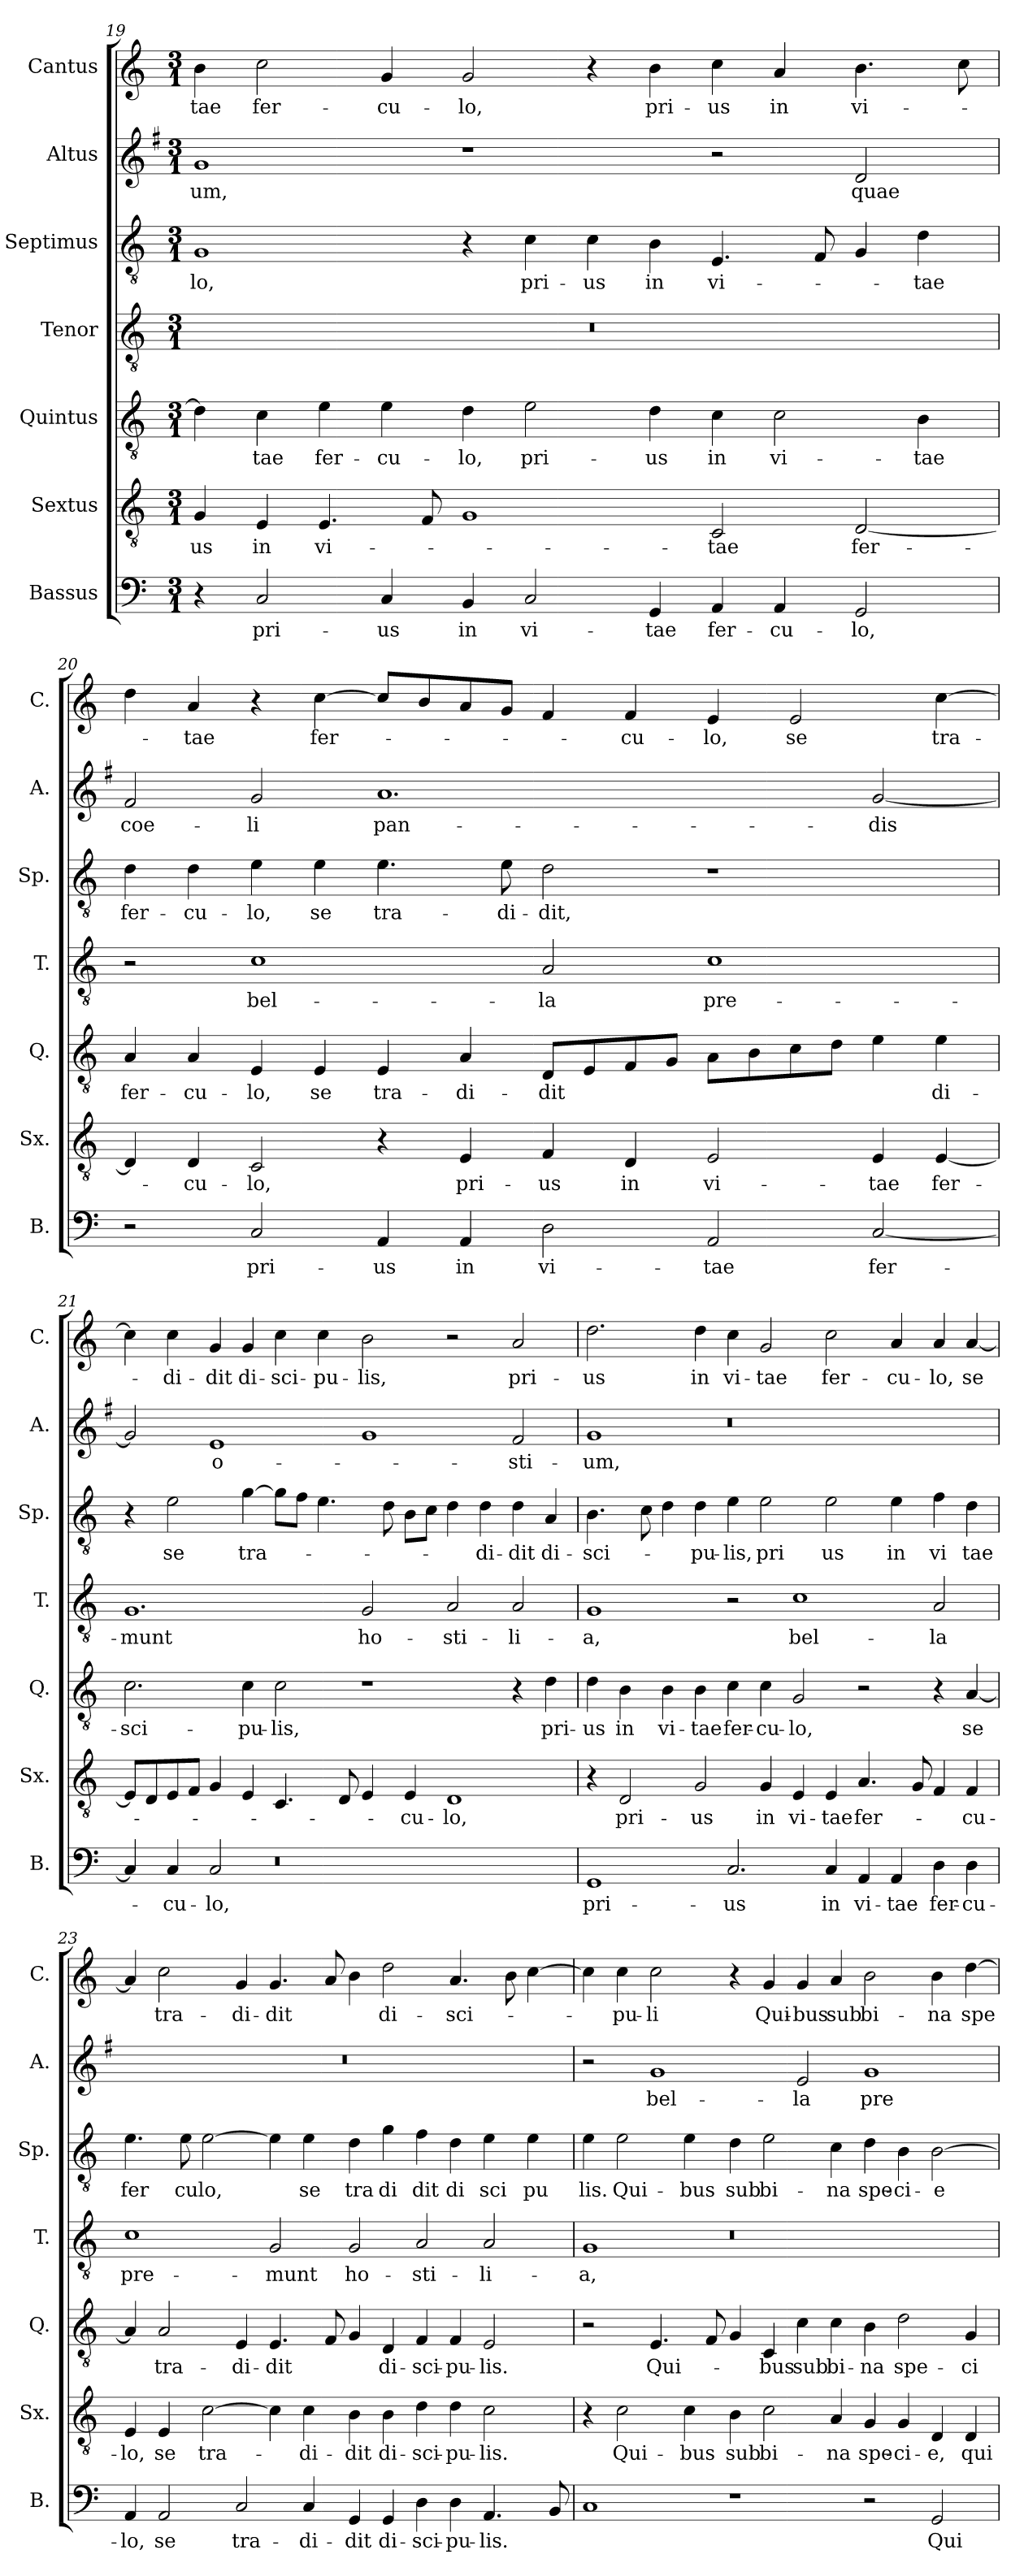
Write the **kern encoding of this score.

**kern	**text	**kern	**text	**kern	**text	**kern	**text	**kern	**text	**kern	**text	**kern	**text
*part7	*part7	*part6	*part6	*part5	*part5	*part4	*part4	*part3	*part3	*part2	*part2	*part1	*part1
*staff7	*staff7	*staff6	*staff6	*staff5	*staff5	*staff4	*staff4	*staff3	*staff3	*staff2	*staff2	*staff1	*staff1
*I"Bassus	*	*I"Sextus	*	*I"Quintus	*	*I"Tenor	*	*I"Septimus	*	*I"Altus	*	*I"Cantus	*
*I'B.	*	*I'Sx.	*	*I'Q.	*	*I'T.	*	*I'Sp.	*	*I'A.	*	*I'C.	*
*clefF4	*	*clefGv2	*	*clefGv2	*	*clefGv2	*	*clefGv2	*	*clefG2	*	*clefG2	*
*k[]	*	*k[]	*	*k[]	*	*k[]	*	*k[]	*	*k[f#]	*	*k[]	*
*M3/1	*	*M3/1	*	*M3/1	*	*M3/1	*	*M3/1	*	*M3/1	*	*M3/1	*
=19	=19	=19	=19	=19	=19	=19	=19	=19	=19	=19	=19	=19	=19
4r	.	4G/	-us	4d\]	.	0.r	.	1G	-lo,	1g	-um,	4b\	-tae
2C/	pri-	4E/	in	4c\	-tae	.	.	.	.	.	.	2cc\	fer-
.	.	4.E/	vi-	4e\	fer-	.	.	.	.	.	.	.	.
4C/	-us	.	.	4e\	-cu-	.	.	.	.	.	.	4g/	-cu-
.	.	8F/	.	.	.	.	.	.	.	.	.	.	.
4BB/	in	1G	.	4d\	-lo,	.	.	4r	.	1r	.	2g/	-lo,
2C/	vi-	.	.	2e\	pri-	.	.	4c\	pri-	.	.	.	.
.	.	.	.	.	.	.	.	4c\	-us	.	.	4r	.
4GG/	-tae	.	.	4d\	-us	.	.	4B\	in	.	.	4b\	pri-
4AA/	fer-	2C/	-tae	4c\	in	.	.	4.E/	vi-	2r	.	4cc\	-us
4AA/	-cu-	.	.	2c\	vi-	.	.	.	.	.	.	4a/	in
.	.	.	.	.	.	.	.	8F/	.	.	.	.	.
2GG/	-lo,	[2D/	fer-	.	.	.	.	4G/	.	2d/	quae	4.b\	vi-
.	.	.	.	4B\	-tae	.	.	4d\	-tae	.	.	.	.
.	.	.	.	.	.	.	.	.	.	.	.	8cc\	.
!!LO:LB:g=z
=20	=20	=20	=20	=20	=20	=20	=20	=20	=20	=20	=20	=20	=20
2r	.	4D/]	.	4A/	fer-	2r	.	4d\	fer-	2f#/	coe-	4dd\	.
.	.	4D/	-cu-	4A/	-cu-	.	.	4d\	-cu-	.	.	4a/	-tae
2C/	pri-	2C/	-lo,	4E/	-lo,	1c	bel-	4e\	-lo,	2g/	-li	4r	.
.	.	.	.	4E/	se	.	.	4e\	se	.	.	[4cc\	fer-
4AA/	-us	4r	.	4E/	tra-	.	.	4.e\	tra-	1.a	pan-	8cc/L]	.
.	.	.	.	.	.	.	.	.	.	.	.	8b/	.
4AA/	in	4E/	pri-	4A/	-di-	.	.	.	.	.	.	8a/	.
.	.	.	.	.	.	.	.	8e\	-di-	.	.	8g/J	.
2D\	vi-	4F/	-us	8D/L	-dit	2A/	-la	2d\	-dit,	.	.	4f/	.
.	.	.	.	8E/	.	.	.	.	.	.	.	.	.
.	.	4D/	in	8F/	.	.	.	.	.	.	.	4f/	-cu-
.	.	.	.	8G/J	.	.	.	.	.	.	.	.	.
2AA/	-tae	2E/	vi-	8A\L	.	1c	pre-	1r	.	.	.	4e/	-lo,
.	.	.	.	8B\	.	.	.	.	.	.	.	.	.
.	.	.	.	8c\	.	.	.	.	.	.	.	2e/	se
.	.	.	.	8d\J	.	.	.	.	.	.	.	.	.
[2C/	fer-	4E/	-tae	4e\	.	.	.	.	.	[2g/	-dis	.	.
.	.	[4E/	fer-	4e\	di-	.	.	.	.	.	.	[4cc\	tra-
=21	=21	=21	=21	=21	=21	=21	=21	=21	=21	=21	=21	=21	=21
4C/]	.	8E/L]	.	2.c\	-sci-	1.G	-munt	4r	.	2g/]	.	4cc\]	.
.	.	8D/	.	.	.	.	.	.	.	.	.	.	.
4C/	-cu-	8E/	.	.	.	.	.	2e\	se	.	.	4cc\	-di-
.	.	8F/J	.	.	.	.	.	.	.	.	.	.	.
2C/	-lo,	4G/	.	.	.	.	.	.	.	1e	o-	4g/	-dit
.	.	4E/	.	4c\	-pu-	.	.	[4g\	tra-	.	.	4g/	di-
0r	.	4.C/	.	2c\	-lis,	.	.	8g\L]	.	.	.	4cc\	-sci-
.	.	.	.	.	.	.	.	8f\J	.	.	.	.	.
.	.	.	.	.	.	.	.	4.e\	.	.	.	4cc\	-pu-
.	.	8D/	.	.	.	.	.	.	.	.	.	.	.
.	.	4E/	.	1r	.	2G/	ho-	.	.	1g	.	2b\	-lis,
.	.	.	.	.	.	.	.	8d\	.	.	.	.	.
.	.	4E/	-cu-	.	.	.	.	8B\L	.	.	.	.	.
.	.	.	.	.	.	.	.	8c\J	.	.	.	.	.
.	.	1D	-lo,	.	.	2A/	-sti-	4d\	.	.	.	2r	.
.	.	.	.	.	.	.	.	4d\	-di-	.	.	.	.
.	.	.	.	4r	.	2A/	-li-	4d\	-dit	2f#/	-sti-	2a/	pri-
.	.	.	.	4d\	pri-	.	.	4A/	di-	.	.	.	.
!!LO:PB:g=z
=22	=22	=22	=22	=22	=22	=22	=22	=22	=22	=22	=22	=22	=22
1GG	pri-	4r	.	4d\	-us	1G	-a,	4.B\	-sci-	1g	-um,	2.dd\	-us
.	.	2D/	pri-	4B\	in	.	.	.	.	.	.	.	.
.	.	.	.	.	.	.	.	8c\	.	.	.	.	.
.	.	.	.	4B\	vi-	.	.	4d\	.	.	.	.	.
.	.	2G/	-us	4B\	-tae	.	.	4d\	-pu-	.	.	4dd\	in
2.C/	-us	.	.	4c\	fer-	2r	.	4e\	-lis,	0r	.	4cc\	vi-
.	.	4G/	in	4c\	-cu-	.	.	2e\	pri	.	.	2g/	-tae
.	.	4E/	vi-	2G/	-lo,	1c	bel-	.	.	.	.	.	.
4C/	in	4E/	-tae	.	.	.	.	2e\	us	.	.	2cc\	fer-
4AA/	vi-	4.A/	fer-	2r	.	.	.	.	.	.	.	.	.
4AA/	-tae	.	.	.	.	.	.	4e\	in	.	.	4a/	-cu-
.	.	8G/	.	.	.	.	.	.	.	.	.	.	.
4D\	fer-	4F/	.	4r	.	2A/	-la	4f\	vi	.	.	4a/	-lo,
4D\	-cu-	4F/	-cu-	[4A/	se	.	.	4d\	tae	.	.	[4a/	se
=23	=23	=23	=23	=23	=23	=23	=23	=23	=23	=23	=23	=23	=23
4AA/	-lo,	4E/	-lo,	4A/]	.	1c	pre-	4.e\	fer	0.r	.	4a/]	.
2AA/	se	4E/	se	2A/	tra-	.	.	.	.	.	.	2cc\	tra-
.	.	.	.	.	.	.	.	8e\	cu	.	.	.	.
.	.	[2c\	tra-	.	.	.	.	[2e\	lo,	.	.	.	.
2C/	tra-	.	.	4E/	-di-	.	.	.	.	.	.	4g/	-di-
.	.	4c\]	.	4.E/	-dit	2G/	-munt	4e\]	.	.	.	4.g/	-dit
4C/	-di-	4c\	-di-	.	.	.	.	4e\	se	.	.	.	.
.	.	.	.	8F/	.	.	.	.	.	.	.	8a/	.
4GG/	-dit	4B\	-dit	4G/	.	2G/	ho-	4d\	tra	.	.	4b\	.
4GG/	di-	4B\	di-	4D/	di-	.	.	4g\	di	.	.	2dd\	di-
4D\	-sci-	4d\	-sci-	4F/	-sci-	2A/	-sti-	4f\	dit	.	.	.	.
4D\	-pu-	4d\	-pu-	4F/	-pu-	.	.	4d\	di	.	.	4.a/	-sci-
4.AA/	-lis.	2c\	-lis.	2E/	-lis.	2A/	-li-	4e\	sci	.	.	.	.
.	.	.	.	.	.	.	.	.	.	.	.	8b\	.
.	.	.	.	.	.	.	.	4e\	pu	.	.	[4cc\	.
8BB/	.	.	.	.	.	.	.	.	.	.	.	.	.
!!LO:LB:g=z
=24	=24	=24	=24	=24	=24	=24	=24	=24	=24	=24	=24	=24	=24
1C	.	4r	.	2r	.	1G	-a,	4e\	lis.	2r	.	4cc\]	.
.	.	2c\	Qui-	.	.	.	.	2e\	Qui-	.	.	4cc\	-pu-
.	.	.	.	4.E/	Qui-	.	.	.	.	1g	bel-	2cc\	-li
.	.	4c\	-bus	.	.	.	.	4e\	-bus	.	.	.	.
.	.	.	.	8F/	.	.	.	.	.	.	.	.	.
1r	.	4B\	sub	4G/	.	0r	.	4d\	sub	.	.	4r	.
.	.	2c\	bi-	4C/	-bus	.	.	2e\	bi-	.	.	4g/	Qui-
.	.	.	.	4c\	sub	.	.	.	.	2e/	-la	4g/	-bus
.	.	4A/	-na	4c\	bi-	.	.	4c\	-na	.	.	4a/	sub
2r	.	4G/	spe-	4B\	-na	.	.	4d\	spe-	1g	pre-	2b\	bi-
.	.	4G/	-ci-	2d\	spe-	.	.	4B\	-ci-	.	.	.	.
2GG/	Qui-	4D/	-e,	.	.	.	.	[2B\	-e	.	.	4b\	-na
.	.	4D/	qui-	4G/	-ci-	.	.	.	.	.	.	[4dd\	spe-
=	=	=	=	=	=	=	=	=	=	=	=	=	=
*-	*-	*-	*-	*-	*-	*-	*-	*-	*-	*-	*-	*-	*-
